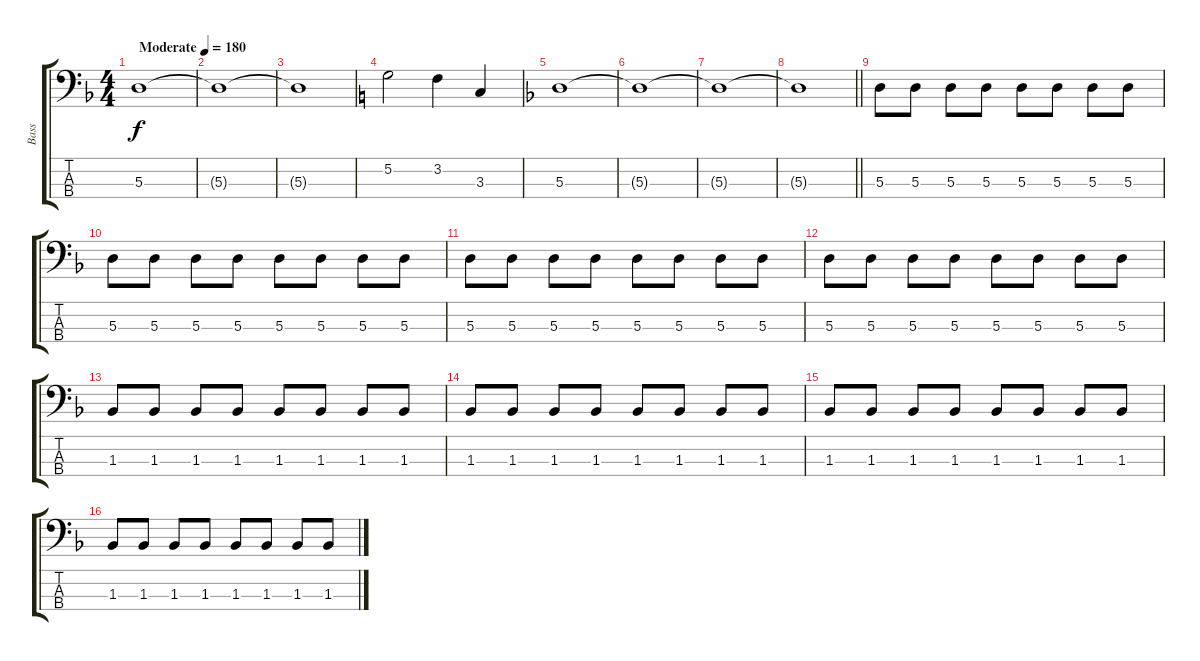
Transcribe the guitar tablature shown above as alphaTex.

\track ("Bass" "Bass") {instrument electricbassfinger}
\staff {score tabs}
\tuning (G2 D2 A1 E1) {hide}
\ts (4 4)
\tempo (180 "Moderate")
\clef f4
\ks dminor
5.3.1{dy f instrument electricbassfinger} |
5.3{t}.1 |
5.3{t}.1 |
\ks aminor
5.2.2 3.2.4 3.3.4 |
\ks dminor
5.3.1 |
5.3{t}.1 |
5.3{t}.1 |
\barLineRight lightlight
5.3{t}.1 |
5.3.8 5.3.8 5.3.8 5.3.8 5.3.8 5.3.8 5.3.8 5.3.8 |
5.3.8 5.3.8 5.3.8 5.3.8 5.3.8 5.3.8 5.3.8 5.3.8 |
5.3.8 5.3.8 5.3.8 5.3.8 5.3.8 5.3.8 5.3.8 5.3.8 |
5.3.8 5.3.8 5.3.8 5.3.8 5.3.8 5.3.8 5.3.8 5.3.8 |
1.3.8 1.3.8 1.3.8 1.3.8 1.3.8 1.3.8 1.3.8 1.3.8 |
1.3.8 1.3.8 1.3.8 1.3.8 1.3.8 1.3.8 1.3.8 1.3.8 |
1.3.8 1.3.8 1.3.8 1.3.8 1.3.8 1.3.8 1.3.8 1.3.8 |
1.3.8 1.3.8 1.3.8 1.3.8 1.3.8 1.3.8 1.3.8 1.3.8
